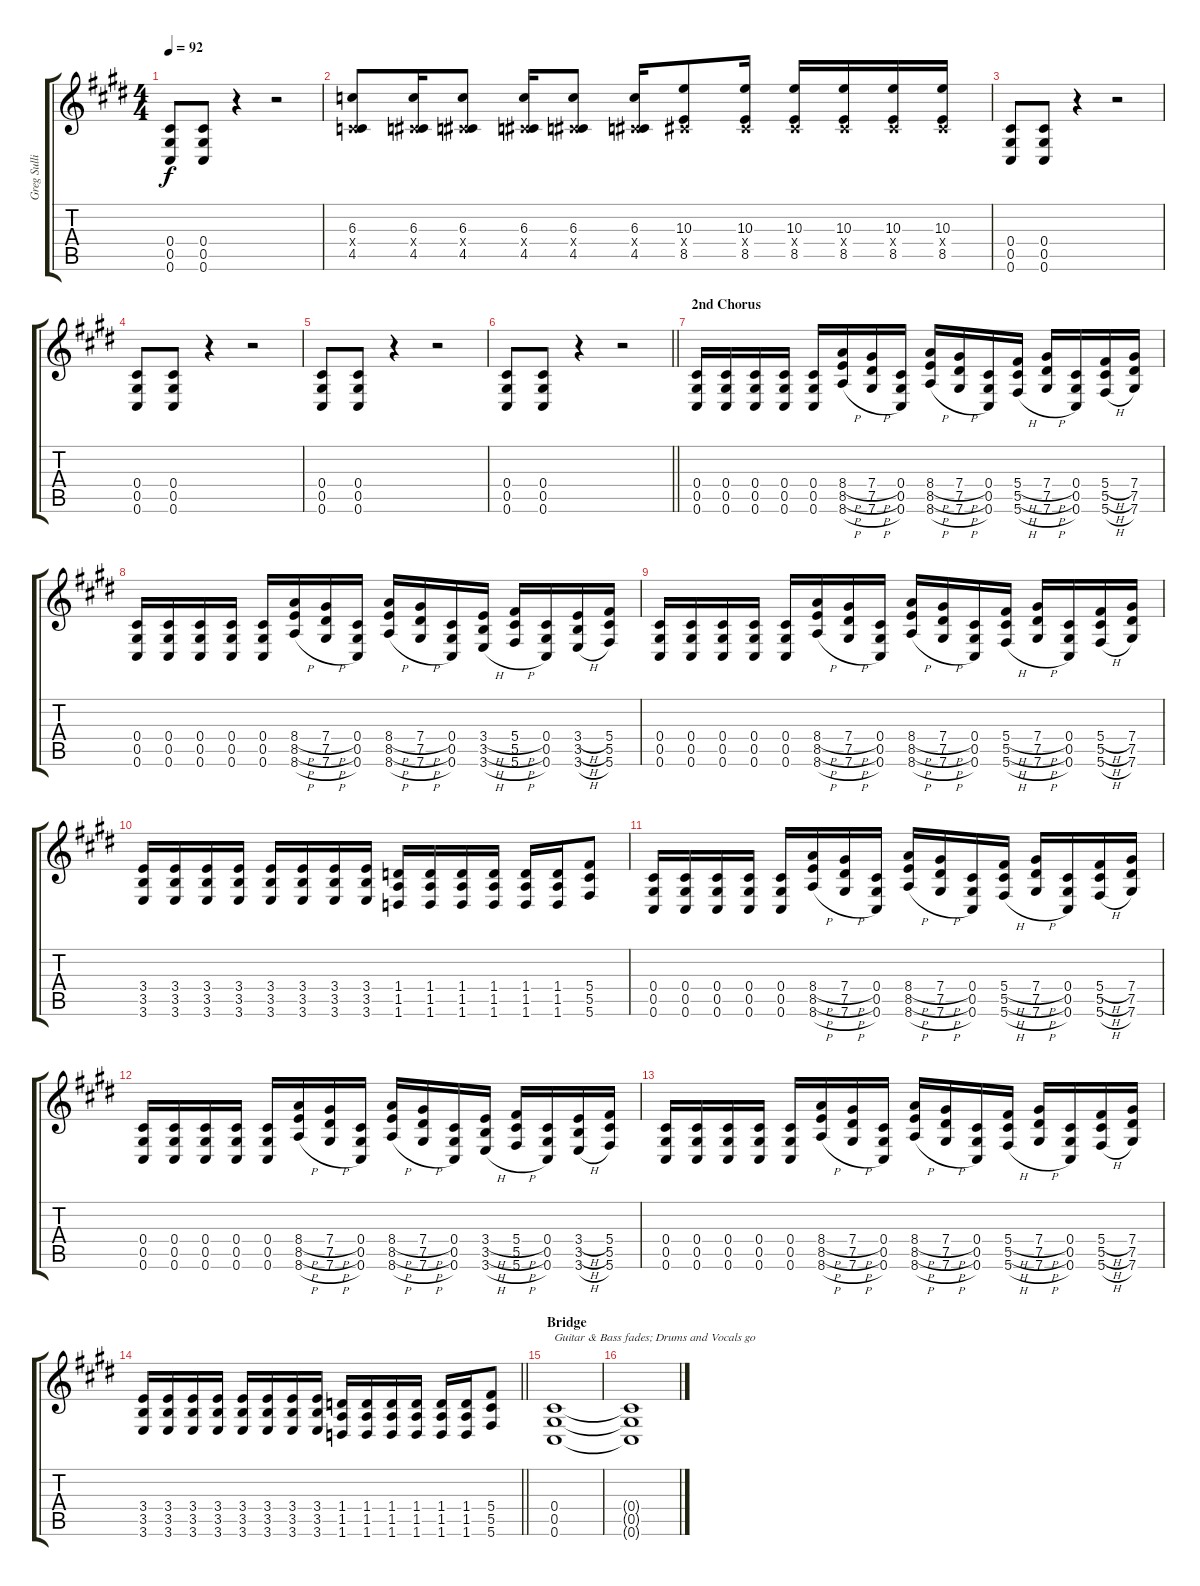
\track ("Greg Sullivan" "Greg Sulli") {instrument overdrivenguitar}
\staff {score tabs}
\tuning (Eb4 Bb3 Gb3 Db3 Ab2 Db2) {hide}
\ts (4 4)
\tempo 92
\clef g2
\ks c#minor
(0.4 0.5 0.6).8{dy f} (0.4 0.5 0.6).8 r.4 r.2 |
(6.3 0.4{x} 4.5).8 (6.3 0.4{x} 4.5).16 (6.3 0.4{x} 4.5).8 (6.3 0.4{x} 4.5).16 (6.3 0.4{x} 4.5).8 (6.3 0.4{x} 4.5).16 (10.3 0.4{x} 8.5).8 (10.3 0.4{x} 8.5).16 (10.3 0.4{x} 8.5).16 (10.3 0.4{x} 8.5).16 (10.3 0.4{x} 8.5).16 (10.3 0.4{x} 8.5).16 |
(0.4 0.5 0.6).8 (0.4 0.5 0.6).8 r.4 r.2 |
(0.4 0.5 0.6).8 (0.4 0.5 0.6).8 r.4 r.2 |
(0.4 0.5 0.6).8 (0.4 0.5 0.6).8 r.4 r.2 |
\barLineRight lightlight
(0.4 0.5 0.6).8 (0.4 0.5 0.6).8 r.4 r.2 |
\section ("" "2nd Chorus")
(0.4 0.5 0.6).16 (0.4 0.5 0.6).16 (0.4 0.5 0.6).16 (0.4 0.5 0.6).16 (0.4 0.5 0.6).16 (8.4{h} 8.5{h} 8.6{h}).16 (7.4{h} 7.5{h} 7.6{h}).16 (0.4 0.5 0.6).16 (8.4{h} 8.5{h} 8.6{h}).16 (7.4{h} 7.5{h} 7.6{h}).16 (0.4 0.5 0.6).16 (5.4{h} 5.5{h} 5.6{h}).16 (7.4{h} 7.5{h} 7.6{h}).16 (0.4 0.5 0.6).16 (5.4{h} 5.5{h} 5.6{h}).16 (7.4 7.5 7.6).16 |
(0.4 0.5 0.6).16 (0.4 0.5 0.6).16 (0.4 0.5 0.6).16 (0.4 0.5 0.6).16 (0.4 0.5 0.6).16 (8.4{h} 8.5{h} 8.6{h}).16 (7.4{h} 7.5{h} 7.6{h}).16 (0.4 0.5 0.6).16 (8.4{h} 8.5{h} 8.6{h}).16 (7.4{h} 7.5{h} 7.6{h}).16 (0.4 0.5 0.6).16 (3.4{h} 3.5{h} 3.6{h}).16 (5.4{h} 5.5{h} 5.6{h}).16 (0.4 0.5 0.6).16 (3.4{h} 3.5{h} 3.6{h}).16 (5.4 5.5 5.6).16 |
(0.4 0.5 0.6).16 (0.4 0.5 0.6).16 (0.4 0.5 0.6).16 (0.4 0.5 0.6).16 (0.4 0.5 0.6).16 (8.4{h} 8.5{h} 8.6{h}).16 (7.4{h} 7.5{h} 7.6{h}).16 (0.4 0.5 0.6).16 (8.4{h} 8.5{h} 8.6{h}).16 (7.4{h} 7.5{h} 7.6{h}).16 (0.4 0.5 0.6).16 (5.4{h} 5.5{h} 5.6{h}).16 (7.4{h} 7.5{h} 7.6{h}).16 (0.4 0.5 0.6).16 (5.4{h} 5.5{h} 5.6{h}).16 (7.4 7.5 7.6).16 |
(3.4 3.5 3.6).16 (3.4 3.5 3.6).16 (3.4 3.5 3.6).16 (3.4 3.5 3.6).16 (3.4 3.5 3.6).16 (3.4 3.5 3.6).16 (3.4 3.5 3.6).16 (3.4 3.5 3.6).16 (1.4 1.5 1.6).16 (1.4 1.5 1.6).16 (1.4 1.5 1.6).16 (1.4 1.5 1.6).16 (1.4 1.5 1.6).16 (1.4 1.5 1.6).16 (5.4 5.5 5.6).8 |
(0.4 0.5 0.6).16 (0.4 0.5 0.6).16 (0.4 0.5 0.6).16 (0.4 0.5 0.6).16 (0.4 0.5 0.6).16 (8.4{h} 8.5{h} 8.6{h}).16 (7.4{h} 7.5{h} 7.6{h}).16 (0.4 0.5 0.6).16 (8.4{h} 8.5{h} 8.6{h}).16 (7.4{h} 7.5{h} 7.6{h}).16 (0.4 0.5 0.6).16 (5.4{h} 5.5{h} 5.6{h}).16 (7.4{h} 7.5{h} 7.6{h}).16 (0.4 0.5 0.6).16 (5.4{h} 5.5{h} 5.6{h}).16 (7.4 7.5 7.6).16 |
(0.4 0.5 0.6).16 (0.4 0.5 0.6).16 (0.4 0.5 0.6).16 (0.4 0.5 0.6).16 (0.4 0.5 0.6).16 (8.4{h} 8.5{h} 8.6{h}).16 (7.4{h} 7.5{h} 7.6{h}).16 (0.4 0.5 0.6).16 (8.4{h} 8.5{h} 8.6{h}).16 (7.4{h} 7.5{h} 7.6{h}).16 (0.4 0.5 0.6).16 (3.4{h} 3.5{h} 3.6{h}).16 (5.4{h} 5.5{h} 5.6{h}).16 (0.4 0.5 0.6).16 (3.4{h} 3.5{h} 3.6{h}).16 (5.4 5.5 5.6).16 |
(0.4 0.5 0.6).16 (0.4 0.5 0.6).16 (0.4 0.5 0.6).16 (0.4 0.5 0.6).16 (0.4 0.5 0.6).16 (8.4{h} 8.5{h} 8.6{h}).16 (7.4{h} 7.5{h} 7.6{h}).16 (0.4 0.5 0.6).16 (8.4{h} 8.5{h} 8.6{h}).16 (7.4{h} 7.5{h} 7.6{h}).16 (0.4 0.5 0.6).16 (5.4{h} 5.5{h} 5.6{h}).16 (7.4{h} 7.5{h} 7.6{h}).16 (0.4 0.5 0.6).16 (5.4{h} 5.5{h} 5.6{h}).16 (7.4 7.5 7.6).16 |
\barLineRight lightlight
(3.4 3.5 3.6).16 (3.4 3.5 3.6).16 (3.4 3.5 3.6).16 (3.4 3.5 3.6).16 (3.4 3.5 3.6).16 (3.4 3.5 3.6).16 (3.4 3.5 3.6).16 (3.4 3.5 3.6).16 (1.4 1.5 1.6).16 (1.4 1.5 1.6).16 (1.4 1.5 1.6).16 (1.4 1.5 1.6).16 (1.4 1.5 1.6).16 (1.4 1.5 1.6).16 (5.4 5.5 5.6).8 |
\section ("" "Bridge")
(0.4 0.5 0.6).1{txt "Guitar & Bass fades; Drums and Vocals go" volume 0} |
(0.4{t} 0.5{t} 0.6{t}).1
